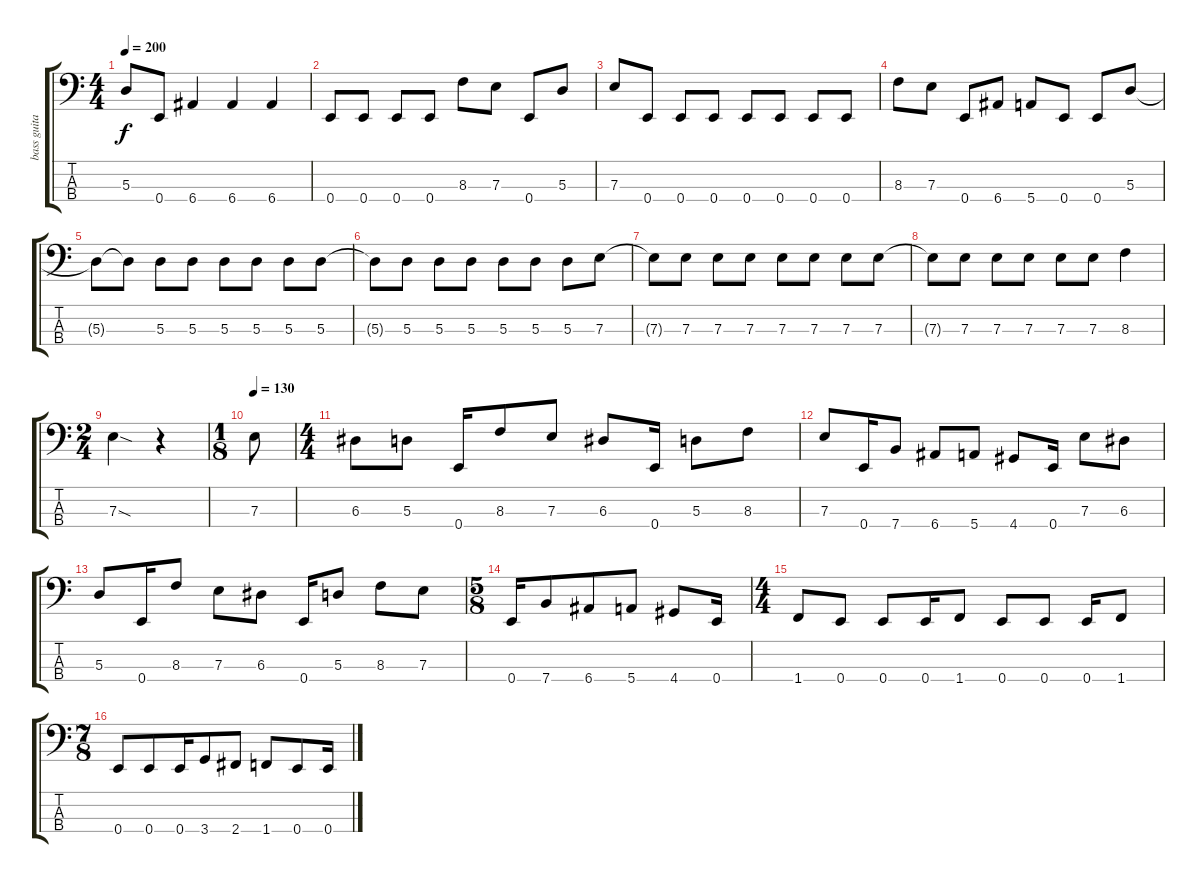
\track ("bass guitar" "bass guita") {instrument electricbassfinger}
\staff {score tabs}
\tuning (G2 D2 A1 E1) {hide}
\ts (4 4)
\tempo 200
\clef f4
\ks c
5.3{t}.8{dy f} 0.4.8 6.4.4 6.4.4 6.4.4 |
0.4.8 0.4.8 0.4.8 0.4.8 8.3.8 7.3.8 0.4.8 5.3.8 |
7.3.8 0.4.8 0.4.8 0.4.8 0.4.8 0.4.8 0.4.8 0.4.8 |
8.3.8 7.3.8 0.4.8 6.4.8 5.4.8 0.4.8 0.4.8 5.3.8 |
5.3{t}.8 5.3{t}.8 5.3.8 5.3.8 5.3.8 5.3.8 5.3.8 5.3.8 |
5.3{t}.8 5.3.8 5.3.8 5.3.8 5.3.8 5.3.8 5.3.8 7.3.8 |
7.3{t}.8 7.3.8 7.3.8 7.3.8 7.3.8 7.3.8 7.3.8 7.3.8 |
7.3{t}.8 7.3.8 7.3.8 7.3.8 7.3.8 7.3.8 8.3.4 |
\ts (2 4)
7.3{sod}.4 r.4 |
\ts (1 8)
\tempo 130
7.3.8 |
\ts (4 4)
6.3.8 5.3.8 0.4.16 8.3.8 7.3.8 6.3.8 0.4.16 5.3.8 8.3.8 |
7.3.8 0.4.16 7.4.8 6.4.8 5.4.8 4.4.8 0.4.16 7.3.8 6.3.8 |
5.3.8 0.4.16 8.3.8 7.3.8 6.3.8 0.4.16 5.3.8 8.3.8 7.3.8 |
\ts (5 8)
0.4.16 7.4.8 6.4.8 5.4.8 4.4.8 0.4.16 |
\ts (4 4)
1.4.8 0.4.8 0.4.8 0.4.16 1.4.8 0.4.8 0.4.8 0.4.16 1.4.8 |
\ts (7 8)
0.4.8 0.4.8 0.4.16 3.4.8 2.4.8 1.4.8 0.4.8 0.4.16
